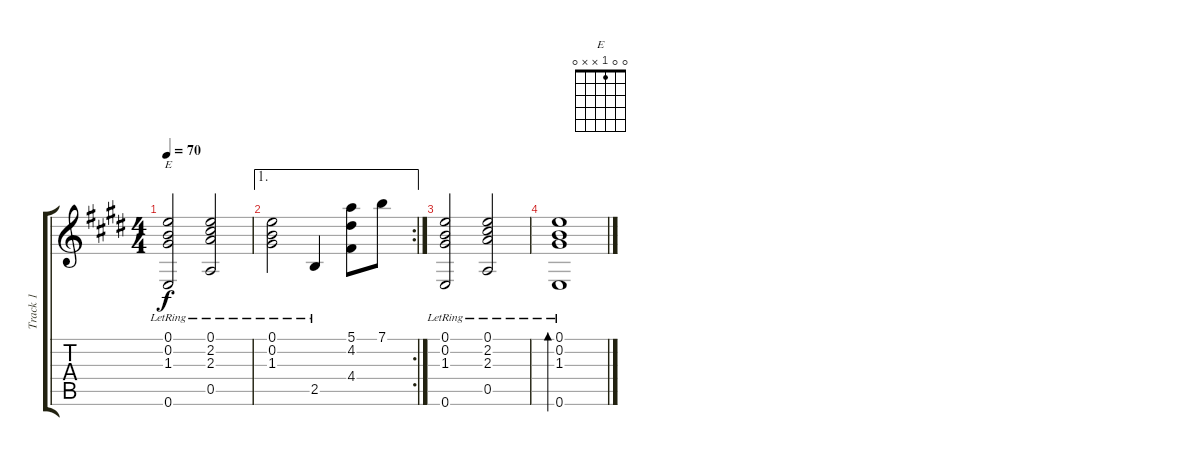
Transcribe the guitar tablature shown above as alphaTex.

\track ("Track 1" "Track 1") {instrument electricguitarjazz}
\staff {score tabs}
\tuning (E4 B3 G3 D3 A2 E2) {hide}
\chord ("E" 0 0 1 x x 0)
\ts (4 4)
\tempo 70
\clef g2
\ks e
(0.1{lr} 0.2{lr} 1.3{lr} 0.6{lr}).2{ch "E" dy f} (0.1{lr} 2.2{lr} 2.3{lr} 0.5{lr}).2 |
\ae 1
\rc 2
(0.1{lr} 0.2{lr} 1.3{lr}).2 2.5{lr}.4 (5.1 4.2 4.4).8 7.1.8 |
(0.1{lr} 0.2{lr} 1.3{lr} 0.6{lr}).2 (0.1{lr} 2.2{lr} 2.3{lr} 0.5{lr}).2 |
(0.1{lr} 0.2{lr} 1.3{lr} 0.6{lr}).1{bd 240 instrument electricguitarjazz}
